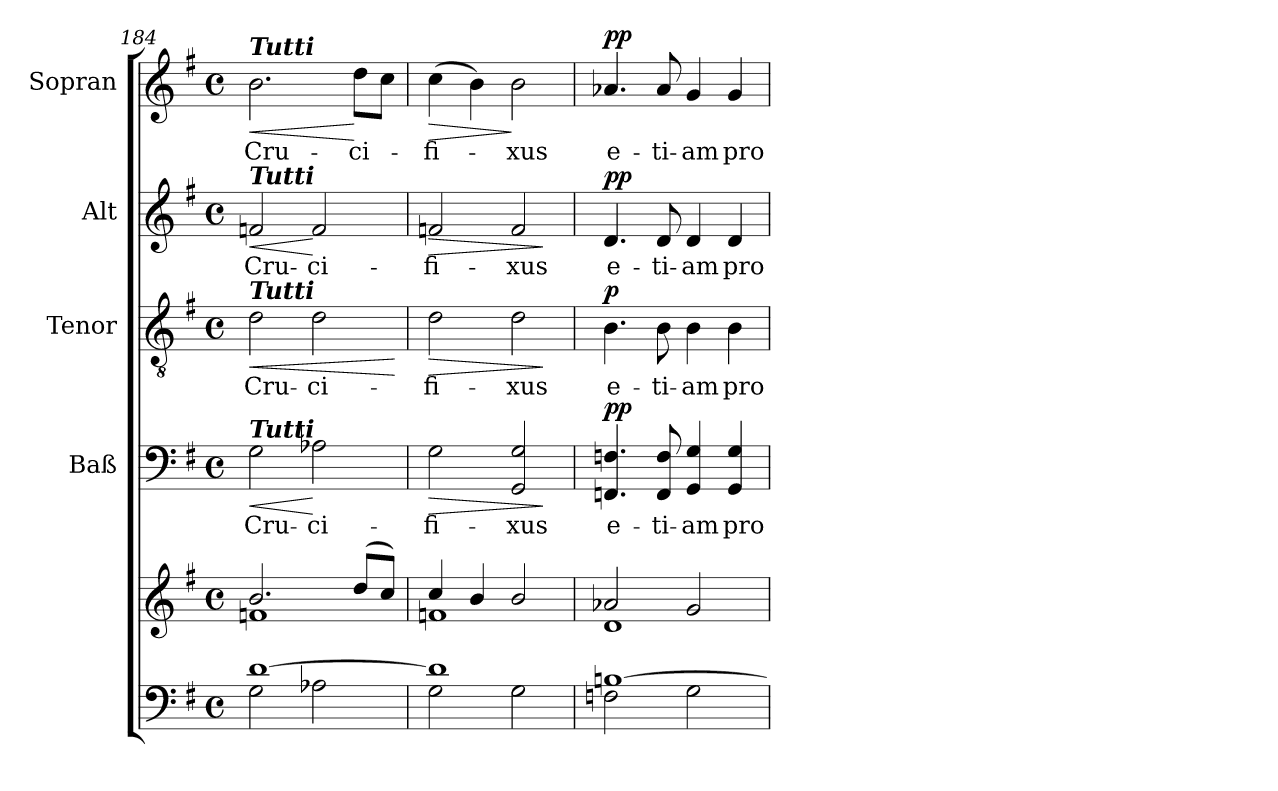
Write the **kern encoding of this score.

**kern	**kern	**kern	**text	**dynam	**kern	**text	**dynam	**kern	**text	**dynam	**kern	**text	**dynam
*part5	*part5	*part4	*part4	*part4	*part3	*part3	*part3	*part2	*part2	*part2	*part1	*part1	*part1
*staff6	*staff5	*staff4	*staff4	*staff4	*staff3	*staff3	*staff3	*staff2	*staff2	*staff2	*staff1	*staff1	*staff1
*	*	*I"Baß	*	*	*I"Tenor	*	*	*I"Alt	*	*	*I"Sopran	*	*
*	*	*I'Baß	*	*	*I'Ten	*	*	*I'Alt	*	*	*I'Sop	*	*
!!LO:LB:g=z
*clefF4	*clefG2	*clefF4	*	*	*clefGv2	*	*	*clefG2	*	*	*clefG2	*	*
*k[f#]	*k[f#]	*k[f#]	*	*	*k[f#]	*	*	*k[f#]	*	*	*k[f#]	*	*
*G:	*G:	*G:	*	*	*G:	*	*	*G:	*	*	*G:	*	*
*M4/4	*M4/4	*M4/4	*	*	*M4/4	*	*	*M4/4	*	*	*M4/4	*	*
*met(c)	*met(c)	*met(c)	*	*	*met(c)	*	*	*met(c)	*	*	*met(c)	*	*
=184	=184	=184	=184	=184	=184	=184	=184	=184	=184	=184	=184	=184	=184
*^	*^	*	*	*	*	*	*	*	*	*	*	*	*
!	!	!	!	!	!	!	!	!	!	!	!	!	!LO:TX:a:Bi:t=Tutti	!	!
!	!	!	!	!	!	!	!	!	!	!LO:TX:a:Bi:t=Tutti	!	!	!	!	!
!	!	!	!	!	!	!	!LO:TX:a:Bi:t=Tutti	!	!	!	!	!	!	!	!
!	!	!	!	!LO:TX:a:Bi:t=Tutti	!	!	!	!	!	!	!	!	!	!	!
!	!	!	!	!	!LO:LY:b	!LO:HP:b	!	!LO:LY:b	!LO:HP:b	!	!LO:LY:b	!LO:HP:b	!	!LO:LY:b	!LO:HP:b
[>1d	2G\	2.b/	1fn	2G\	Cru-	<	2d\	Cru-	<	2fn/	Cru-	<	2.b\	Cru-	<
!	!	!	!	!	!LO:LY:b	!	!	!LO:LY:b	!	!	!LO:LY:b	!	!	!	!
.	2A-X\	.	.	2A-X\	-ci-	[	2d\	-ci-	.	2f/	-ci-	[	.	.	.
!	!	!	!	!	!	!	!	!	!	!	!	!	!	!LO:LY:b	!
.	.	(<8dd/L	.	.	.	.	.	.	.	.	.	.	8dd\L	-ci-	[
.	.	8cc/J)	.	.	.	.	.	.	.	.	.	.	8cc\J	.	.
*v	*v	*	*	*	*	*	*	*	*	*	*	*	*	*	*
*	*v	*v	*	*	*	*	*	*	*	*	*	*	*	*
.	.	.	.	.	.	.	[	.	.	.	.	.	.
=185	=185	=185	=185	=185	=185	=185	=185	=185	=185	=185	=185	=185	=185
*^	*^	*	*	*	*	*	*	*	*	*	*	*	*
!	!	!	!	!	!LO:LY:b	!LO:HP:b	!	!LO:LY:b	!LO:HP:b	!	!LO:LY:b	!LO:HP:b	!	!LO:LY:b	!LO:HP:b
1d]	2G\	4cc/	1fn	2G\	-fi-	>	2d\	-fi-	>	2fn/	-fi-	>	(>4cc\	-fi-	>
.	.	4b/	.	.	.	.	.	.	.	.	.	.	4b\)	.	.
!	!	!	!	!	!LO:LY:b	!	!	!LO:LY:b	!	!	!LO:LY:b	!	!	!LO:LY:b	!
.	2G\	2b/	.	2GG/ 2G/	-xus	.	2d\	-xus	.	2f/	-xus	.	2b\	-xus	]
*v	*v	*	*	*	*	*	*	*	*	*	*	*	*	*	*
*	*v	*v	*	*	*	*	*	*	*	*	*	*	*	*
.	.	.	.	]	.	.	]	.	.	]	.	.	.
=186	=186	=186	=186	=186	=186	=186	=186	=186	=186	=186	=186	=186	=186
*^	*^	*	*	*	*	*	*	*	*	*	*	*	*
!	!	!	!	!	!LO:LY:b	!LO:DY:a	!	!LO:LY:b	!LO:DY:a	!	!LO:LY:b	!LO:DY:a	!	!LO:LY:b	!LO:DY:a
[>1Bn	2Fn\	2a-X/	1d	4.FFn/ 4.Fn/	e-	pp	4.B\	e-	p	4.d/	e-	pp	4.a-X/	e-	pp
!	!	!	!	!	!LO:LY:b	!	!	!LO:LY:b	!	!	!LO:LY:b	!	!	!LO:LY:b	!
.	.	.	.	8FF/ 8F/	-ti-	.	8B\	-ti-	.	8d/	-ti-	.	8a-/	-ti-	.
!	!	!	!	!	!LO:LY:b	!	!	!LO:LY:b	!	!	!LO:LY:b	!	!	!LO:LY:b	!
.	2G\	2g/	.	4GG/ 4G/	-am	.	4B\	-am	.	4d/	-am	.	4g/	-am	.
!	!	!	!	!	!LO:LY:b	!	!	!LO:LY:b	!	!	!LO:LY:b	!	!	!LO:LY:b	!
.	.	.	.	4GG/ 4G/	pro	.	4B\	pro	.	4d/	pro	.	4g/	pro	.
*v	*v	*	*	*	*	*	*	*	*	*	*	*	*	*	*
*	*v	*v	*	*	*	*	*	*	*	*	*	*	*	*
=	=	=	=	=	=	=	=	=	=	=	=	=	=
*-	*-	*-	*-	*-	*-	*-	*-	*-	*-	*-	*-	*-	*-
